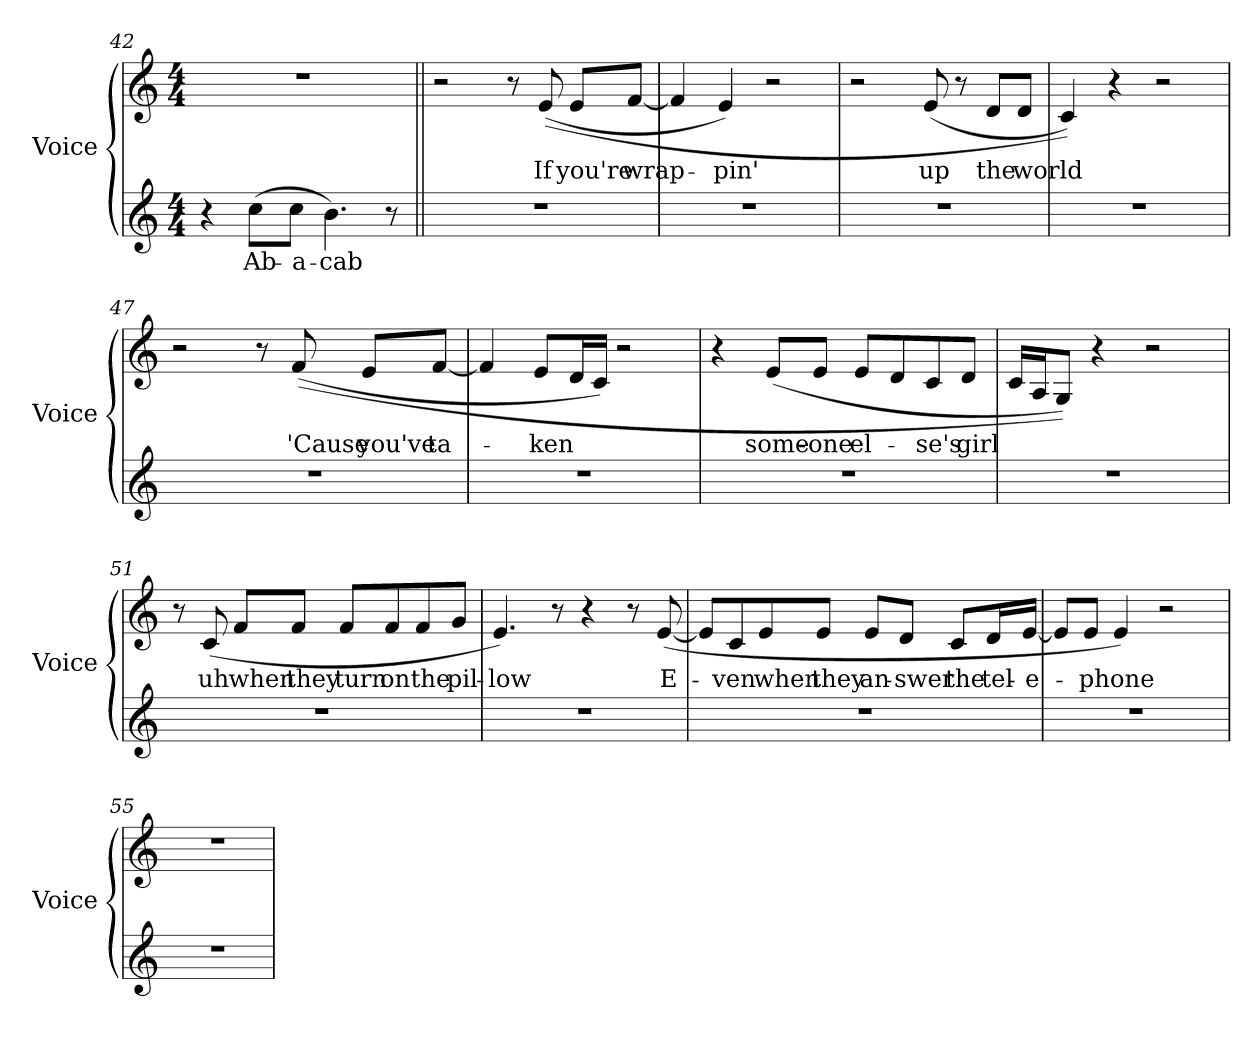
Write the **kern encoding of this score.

**kern	**text	**kern	**text
*part2	*part2	*part1	*part1
*staff2	*staff2	*staff1	*staff1
*I"Voice	*	*I"Voice	*
*I'Voice	*	*I'Voice	*
!!LO:LB:g=z
*clefG2	*	*clefG2	*
*k[]	*	*k[]	*
*C:	*	*C:	*
*M4/4	*	*M4/4	*
=42	=42	=42	=42
4r	.	1r	.
!	!LO:LY:b:color=#000000	!	!
(8cci\L	Ab-	.	.
!	!LO:LY:b:color=#000000	!	!
8cci\J	-a-	.	.
!	!LO:LY:b:color=#000000	!	!
4.bi\)	-cab	.	.
8r	.	.	.
=43||	=43||	=43||	=43||
1r	.	2r	.
.	.	8r	.
!	!	!	!LO:LY:b:color=#000000
.	.	((8ei/	If
!	!	!	!LO:LY:b:color=#000000
.	.	8ei/L	you're
!	!	!	!LO:LY:b:color=#000000
.	.	[8fi/J	wrap-
=44	=44	=44	=44
1r	.	4fi/]	.
!	!	!	!LO:LY:b:color=#000000
.	.	4ei/)	-pin'
.	.	2r	.
=45	=45	=45	=45
1r	.	2r	.
!	!	!	!LO:LY:b:color=#000000
.	.	(8ei/	up
.	.	8r	.
!	!	!	!LO:LY:b:color=#000000
.	.	8di/L	the
!	!	!	!LO:LY:b:color=#000000
.	.	8di/J	world
=46	=46	=46	=46
1r	.	4ci/))	.
.	.	4r	.
.	.	2r	.
!!LO:PB:g=z
=47	=47	=47	=47
1r	.	2r	.
.	.	8r	.
!	!	!	!LO:LY:b:color=#000000
.	.	((8fi/	'Cause
!	!	!	!LO:LY:b:color=#000000
.	.	8ei/L	you've
!	!	!	!LO:LY:b:color=#000000
.	.	[8fi/J	ta-
=48	=48	=48	=48
1r	.	4fi/]	.
!	!	!	!LO:LY:b:color=#000000
.	.	8ei/L	-ken
.	.	16di/L	.
.	.	16ci/JJ)	.
.	.	2r	.
=49	=49	=49	=49
1r	.	4r	.
!	!	!	!LO:LY:b:color=#000000
.	.	(8ei/L	some-
!	!	!	!LO:LY:b:color=#000000
.	.	8ei/J	-one
!	!	!	!LO:LY:b:color=#000000
.	.	8ei/L	el-
.	.	8di/	.
!	!	!	!LO:LY:b:color=#000000
.	.	8ci/	-se's
!	!	!	!LO:LY:b:color=#000000
.	.	8di/J	girl
=50	=50	=50	=50
1r	.	16ci/LL	.
.	.	16Ai/J	.
.	.	8Gi/J))	.
.	.	4r	.
.	.	2r	.
!!LO:LB:g=z
=51	=51	=51	=51
1r	.	8r	.
!	!	!	!LO:LY:b:color=#000000
.	.	(8ci/	uh
!	!	!	!LO:LY:b:color=#000000
.	.	8fi/L	when
!	!	!	!LO:LY:b:color=#000000
.	.	8fi/J	they
!	!	!	!LO:LY:b:color=#000000
.	.	8fi/L	turn
!	!	!	!LO:LY:b:color=#000000
.	.	8fi/	on
!	!	!	!LO:LY:b:color=#000000
.	.	8fi/	the
!	!	!	!LO:LY:b:color=#000000
.	.	8gi/J	pil-
=52	=52	=52	=52
!	!	!	!LO:LY:b:color=#000000
1r	.	4.ei/)	-low
.	.	8r	.
.	.	4r	.
.	.	8r	.
!	!	!	!LO:LY:b:color=#000000
.	.	([8ei/	E-
=53	=53	=53	=53
1r	.	8ei/L]	.
!	!	!	!LO:LY:b:color=#000000
.	.	8ci/	-ven
!	!	!	!LO:LY:b:color=#000000
.	.	8ei/	when
!	!	!	!LO:LY:b:color=#000000
.	.	8ei/J	they
!	!	!	!LO:LY:b:color=#000000
.	.	8ei/L	an-
!	!	!	!LO:LY:b:color=#000000
.	.	8di/J	-swer
!	!	!	!LO:LY:b:color=#000000
.	.	8ci/L	the
!	!	!	!LO:LY:b:color=#000000
.	.	16di/L	tel-
!	!	!	!LO:LY:b:color=#000000
.	.	[16ei/JJ	-e-
!!LO:LB:g=z
=54	=54	=54	=54
1r	.	8ei/L]	.
!	!	!	!LO:LY:b:color=#000000
.	.	8ei/J	-phone
.	.	4ei/)	.
.	.	2r	.
=55	=55	=55	=55
1r	.	1r	.
=	=	=	=
*-	*-	*-	*-
